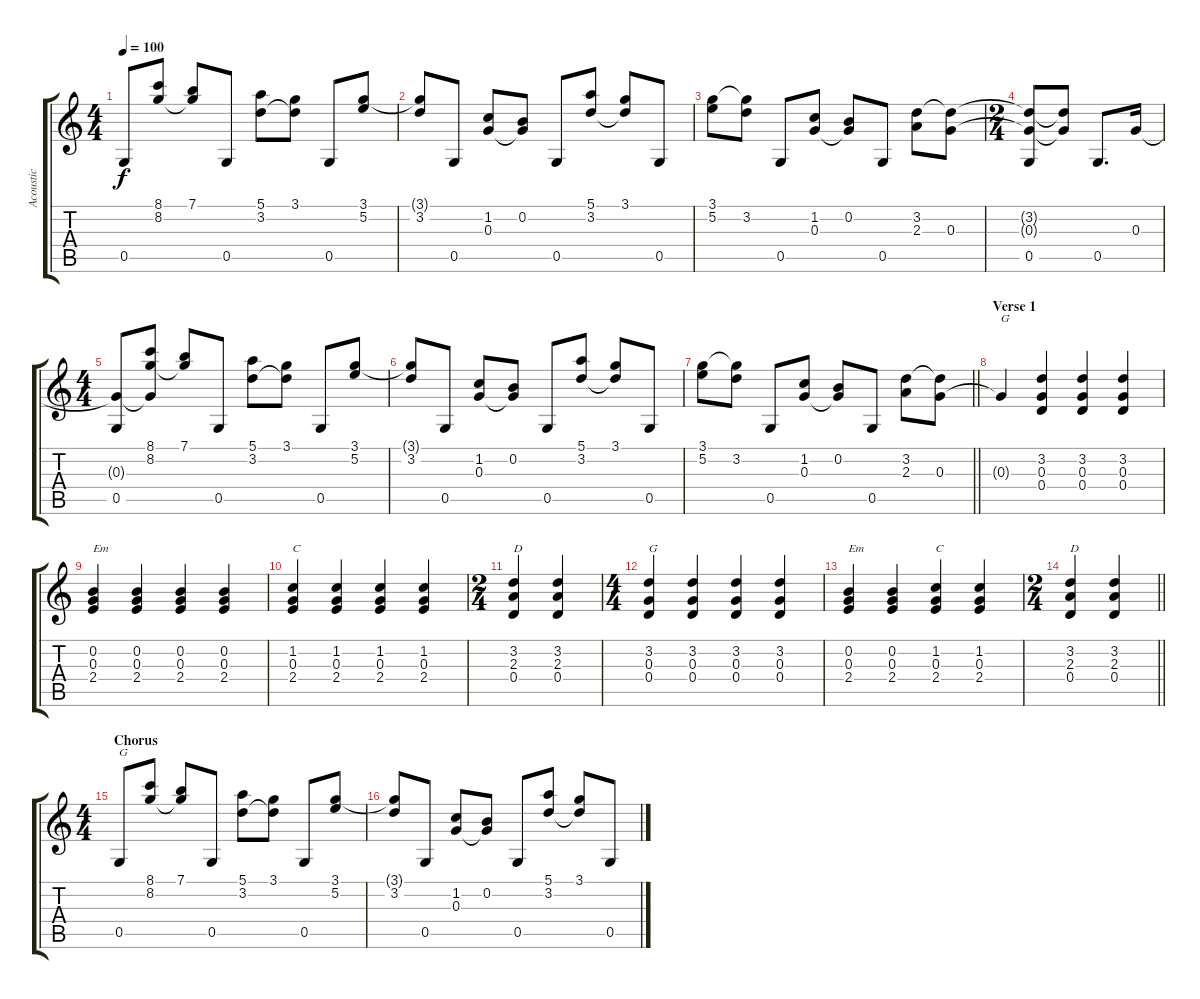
\track ("Acoustic" "Acoustic") {instrument acousticguitarsteel}
\staff {score tabs}
\tuning (E4 B3 G3 D3 G2 E2) {hide}
\ts (4 4)
\tempo 100
\clef g2
\ks c
0.5.8{dy f} (8.1 8.2).8 (7.1 8.2{t}).8 0.5.8 (5.1 3.2).8 (3.1 3.2{t}).8 0.5.8 (3.1 5.2).8 |
(3.1{t} 3.2).8 0.5.8 (1.2 0.3).8 (0.2 0.3{t}).8 0.5.8 (5.1 3.2).8 (3.1 3.2{t}).8 0.5.8 |
(3.1 5.2).8 (3.1{t} 3.2).8 0.5.8 (1.2 0.3).8 (0.2 0.3{t}).8 0.5.8 (3.2 2.3).8 (3.2{t} 0.3).8 |
\ts (2 4)
(3.2{t} 0.3{t} 0.5).8 (3.2{t} 0.3{t}).8 0.5.8{d} 0.3.16 |
\ts (4 4)
(0.3{t} 0.5).8 (8.1 8.2 0.3{t}).8 (7.1 8.2{t}).8 0.5.8 (5.1 3.2).8 (3.1 3.2{t}).8 0.5.8 (3.1 5.2).8 |
(3.1{t} 3.2).8 0.5.8 (1.2 0.3).8 (0.2 0.3{t}).8 0.5.8 (5.1 3.2).8 (3.1 3.2{t}).8 0.5.8 |
\barLineRight lightlight
(3.1 5.2).8 (3.1{t} 3.2).8 0.5.8 (1.2 0.3).8 (0.2 0.3{t}).8 0.5.8 (3.2 2.3).8 (3.2{t} 0.3).8 |
\section ("" "Verse 1")
0.3{t}.4{txt "G"} (3.2 0.3 0.4).4 (3.2 0.3 0.4).4 (3.2 0.3 0.4).4 |
(0.2 0.3 2.4).4{txt "Em"} (0.2 0.3 2.4).4 (0.2 0.3 2.4).4 (0.2 0.3 2.4).4 |
(1.2 0.3 2.4).4{txt "C"} (1.2 0.3 2.4).4 (1.2 0.3 2.4).4 (1.2 0.3 2.4).4 |
\ts (2 4)
(3.2 2.3 0.4).4{txt "D"} (3.2 2.3 0.4).4 |
\ts (4 4)
(3.2 0.3 0.4).4{txt "G"} (3.2 0.3 0.4).4 (3.2 0.3 0.4).4 (3.2 0.3 0.4).4 |
(0.2 0.3 2.4).4{txt "Em"} (0.2 0.3 2.4).4 (1.2 0.3 2.4).4{txt "C"} (1.2 0.3 2.4).4 |
\ts (2 4)
\barLineRight lightlight
(3.2 2.3 0.4).4{txt "D"} (3.2 2.3 0.4).4 |
\ts (4 4)
\section ("" "Chorus")
0.5.8{txt "G"} (8.1 8.2).8 (7.1 8.2{t}).8 0.5.8 (5.1 3.2).8 (3.1 3.2{t}).8 0.5.8 (3.1 5.2).8 |
(3.1{t} 3.2).8 0.5.8 (1.2 0.3).8 (0.2 0.3{t}).8 0.5.8 (5.1 3.2).8 (3.1 3.2{t}).8 0.5.8
